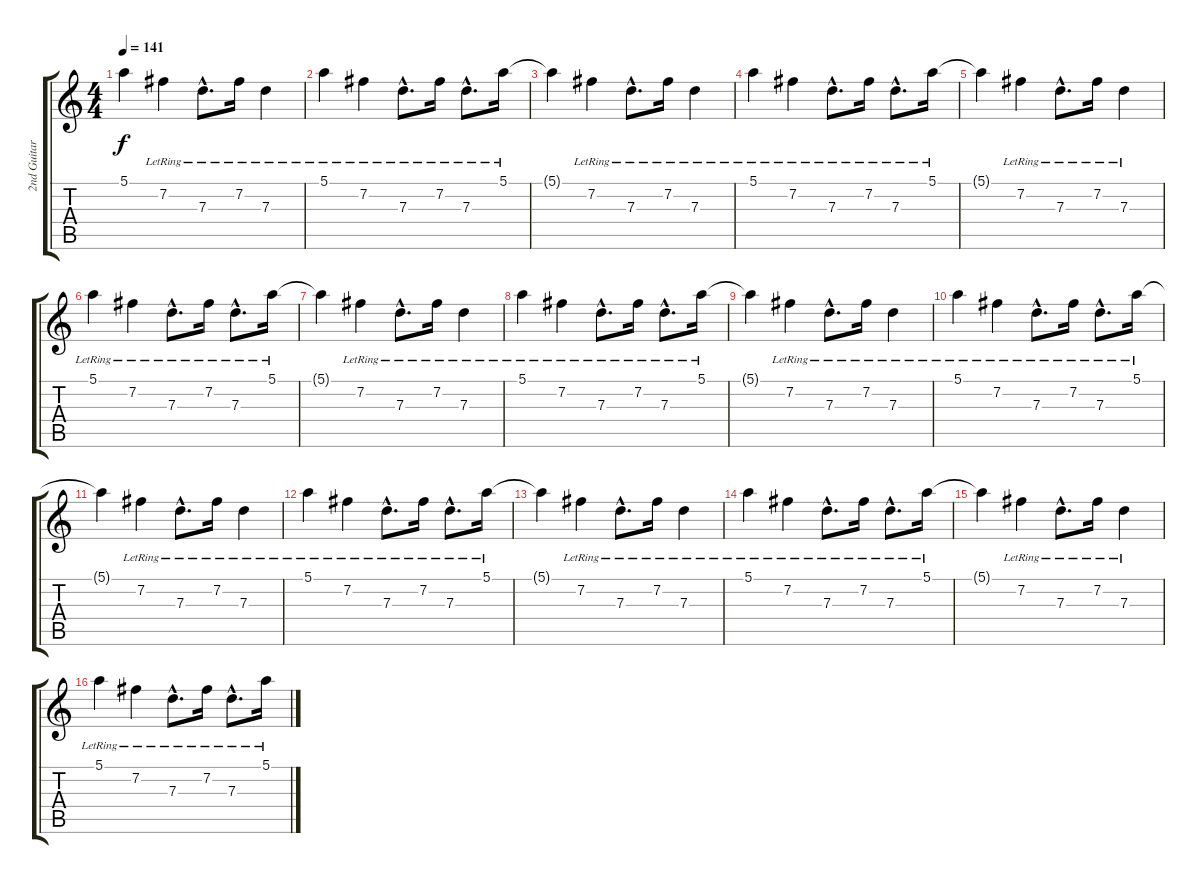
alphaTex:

\track ("2nd Guitar" "2nd Guitar") {instrument electricguitarjazz}
\staff {score tabs}
\tuning (E4 B3 G3 D3 A2 E2) {hide}
\ts (4 4)
\tempo 141
\clef g2
\ks c
5.1{t}.4{dy f} 7.2{lr}.4 7.3{hac lr}.8{d} 7.2{lr}.16 7.3{lr}.4 |
5.1{lr}.4 7.2{lr}.4 7.3{hac lr}.8{d} 7.2{lr}.16 7.3{hac lr}.8{d} 5.1{lr}.16 |
5.1{t}.4 7.2{lr}.4 7.3{hac lr}.8{d} 7.2{lr}.16 7.3{lr}.4 |
5.1{lr}.4 7.2{lr}.4 7.3{hac lr}.8{d} 7.2{lr}.16 7.3{hac lr}.8{d} 5.1{lr}.16 |
5.1{t}.4 7.2{lr}.4 7.3{hac lr}.8{d} 7.2{lr}.16 7.3{lr}.4 |
5.1{lr}.4 7.2{lr}.4 7.3{hac lr}.8{d} 7.2{lr}.16 7.3{hac lr}.8{d} 5.1{lr}.16 |
5.1{t}.4 7.2{lr}.4 7.3{hac lr}.8{d} 7.2{lr}.16 7.3{lr}.4 |
5.1{lr}.4 7.2{lr}.4 7.3{hac lr}.8{d} 7.2{lr}.16 7.3{hac lr}.8{d} 5.1{lr}.16 |
5.1{t}.4 7.2{lr}.4 7.3{hac lr}.8{d} 7.2{lr}.16 7.3{lr}.4 |
5.1{lr}.4 7.2{lr}.4 7.3{hac lr}.8{d} 7.2{lr}.16 7.3{hac lr}.8{d} 5.1{lr}.16 |
5.1{t}.4 7.2{lr}.4 7.3{hac lr}.8{d} 7.2{lr}.16 7.3{lr}.4 |
5.1{lr}.4 7.2{lr}.4 7.3{hac lr}.8{d} 7.2{lr}.16 7.3{hac lr}.8{d} 5.1{lr}.16 |
5.1{t}.4 7.2{lr}.4 7.3{hac lr}.8{d} 7.2{lr}.16 7.3{lr}.4 |
5.1{lr}.4 7.2{lr}.4 7.3{hac lr}.8{d} 7.2{lr}.16 7.3{hac lr}.8{d} 5.1{lr}.16 |
5.1{t}.4 7.2{lr}.4 7.3{hac lr}.8{d} 7.2{lr}.16 7.3{lr}.4 |
5.1{lr}.4 7.2{lr}.4 7.3{hac lr}.8{d} 7.2{lr}.16 7.3{hac lr}.8{d} 5.1{lr}.16
